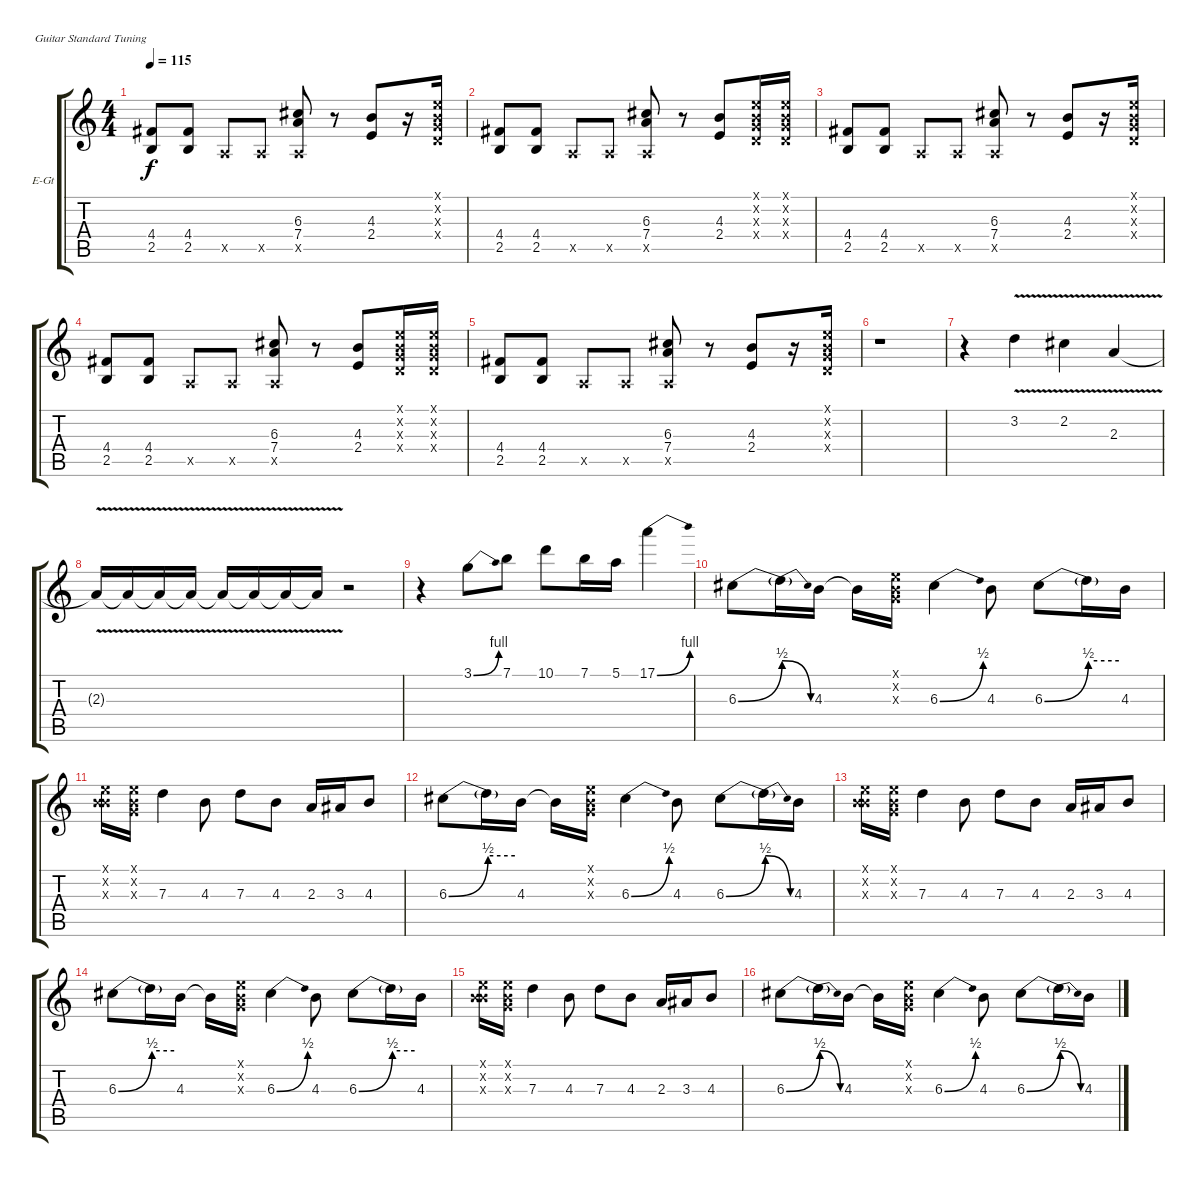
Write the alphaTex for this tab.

\bracketExtendMode groupsimilarinstruments
\firstSystemTrackNameOrientation horizontal
\otherSystemsTrackNameOrientation horizontal
\track ("Ёрш" "E-Gt") {instrument overdrivenguitar}
\staff {score tabs}
\tuning (E4 B3 G3 D3 A2 E2)
\ts (4 4)
\tempo 115
\clef g2
\ks c
(4.4 2.5).8{dy f} (4.4 2.5).8 0.5{x}.8 0.5{x}.8 (6.3 7.4 0.5{x}).8 r.8 (4.3 2.4).8 r.16 (0.1{x} 0.2{x} 0.3{x} 0.4{x}).16 |
(4.4 2.5).8 (4.4 2.5).8 0.5{x}.8 0.5{x}.8 (6.3 7.4 0.5{x}).8 r.8 (4.3 2.4).8 (0.1{x} 0.2{x} 0.3{x} 0.4{x}).16 (0.1{x} 0.2{x} 0.3{x} 0.4{x}).16 |
(4.4 2.5).8 (4.4 2.5).8 0.5{x}.8 0.5{x}.8 (6.3 7.4 0.5{x}).8 r.8 (4.3 2.4).8 r.16 (0.1{x} 0.2{x} 0.3{x} 0.4{x}).16 |
(4.4 2.5).8 (4.4 2.5).8 0.5{x}.8 0.5{x}.8 (6.3 7.4 0.5{x}).8 r.8 (4.3 2.4).8 (0.1{x} 0.2{x} 0.3{x} 0.4{x}).16 (0.1{x} 0.2{x} 0.3{x} 0.4{x}).16 |
(4.4 2.5).8 (4.4 2.5).8 0.5{x}.8 0.5{x}.8 (6.3 7.4 0.5{x}).8 r.8 (4.3 2.4).8 r.16 (0.1{x} 0.2{x} 0.3{x} 0.4{x}).16 |
r.1 |
r.4 3.2{v}.4 2.2{v}.4 2.3{v}.4 |
2.3{v t}.16 2.3{v t}.16 2.3{v t}.16 2.3{v t}.16 2.3{v t}.16 2.3{v t}.16 2.3{v t}.16 2.3{v t}.16 r.2 |
r.4 3.1{be (bend 0 0 60 4)}.8 7.1.8 10.1.8 7.1.16 5.1.16 17.1{be (bend 0 0 60 4)}.4 |
6.3{be (bend 0 0 60 2)}.8 6.3{be (release 0 2 60 0) t}.16 4.3.16 4.3{t}.16 (0.1{x} 0.2{x} 0.3{x}).16 6.3{be (bend 0 0 60 2)}.4 4.3.8 6.3{be (bend 0 0 60 2)}.8 6.3{be (hold 0 2 60 2) t}.16 4.3.16 |
(0.1{x} 0.2{x} 4.3{x}).16 (0.1{x} 0.2{x} 0.3{x}).16 7.3.4 4.3.8 7.3.8 4.3.8 2.3.16 3.3.16 4.3.8 |
6.3{be (bend 0 0 60 2)}.8 6.3{be (hold 0 2 60 2) t}.16 4.3.16 4.3{t}.16 (0.1{x} 0.2{x} 0.3{x}).16 6.3{be (bend 0 0 60 2)}.4 4.3.8 6.3{be (bend 0 0 60 2)}.8 6.3{be (release 0 2 60 0) t}.16 4.3.16 |
(0.1{x} 0.2{x} 4.3{x}).16 (0.1{x} 0.2{x} 0.3{x}).16 7.3.4 4.3.8 7.3.8 4.3.8 2.3.16 3.3.16 4.3.8 |
6.3{be (bend 0 0 60 2)}.8 6.3{be (hold 0 2 60 2) t}.16 4.3.16 4.3{t}.16 (0.1{x} 0.2{x} 0.3{x}).16 6.3{be (bend 0 0 60 2)}.4 4.3.8 6.3{be (bend 0 0 60 2)}.8 6.3{be (hold 0 2 60 2) t}.16 4.3.16 |
(0.1{x} 0.2{x} 4.3{x}).16 (0.1{x} 0.2{x} 0.3{x}).16 7.3.4 4.3.8 7.3.8 4.3.8 2.3.16 3.3.16 4.3.8 |
6.3{be (bend 0 0 60 2)}.8 6.3{be (release 0 2 60 0) t}.16 4.3.16 4.3{t}.16 (0.1{x} 0.2{x} 0.3{x}).16 6.3{be (bend 0 0 60 2)}.4 4.3.8 6.3{be (bend 0 0 60 2)}.8 6.3{be (release 0 2 60 0) t}.16 4.3.16
